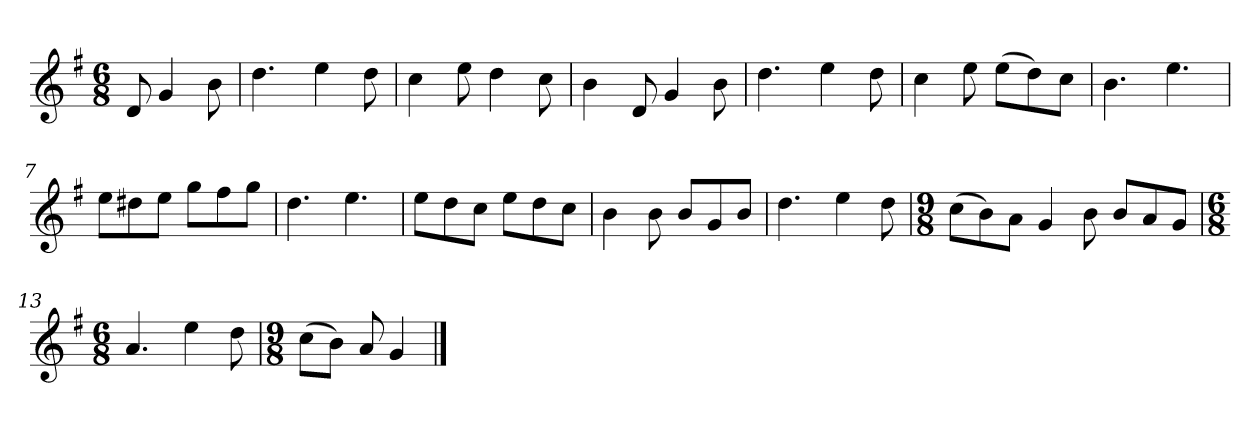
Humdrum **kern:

**kern
*part1
*staff1
*k[f#]
*M6/8
*MM120
=
8d
4g
8b
=1
4.dd
4ee
8dd
=2
4cc
8ee
4dd
8cc
=3
4b
8d
4g
8b
=4
4.dd
4ee
8dd
=5
4cc
8ee
(8eeL
8dd)
8ccJ
=6
4.b
4.ee
=7
8eeL
8dd#X
8eeJ
8ggL
8ff#
8ggJ
=8
4.dd
4.ee
=9
8eeL
8dd
8ccJ
8eeL
8dd
8ccJ
=10
4b
8b
8bL
8g
8bJ
=11
4.dd
4ee
8dd
=12
*M9/8
(8ccL
8b)
8aJ
4g
8b
8bL
8a
8gJ
=13
*M6/8
4.a
4ee
8dd
=14
*M9/8
(8ccL
8bJ)
8a
4g
==
*-
